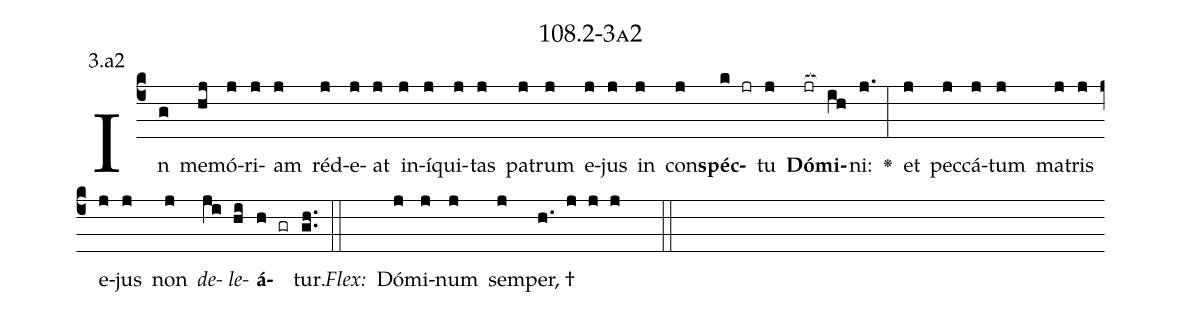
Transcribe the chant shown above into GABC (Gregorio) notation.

name: 108.2-3a2;
annotation: 3.a2;
%%
(c4)In(g) me(hj)mó(j)ri(j)am(j) réd(j)e(j)at(j) in(j)í(j)qui(j)tas(j) pa(j)trum(j) e(j)jus(j) in(j) con(j)<b>spéc</b>(k jr)tu(j) <b>Dó</b>(jr[ocb:1{])<b>mi</b>(ih[ocb:0}])ni:(j.) <v>\greheightstar</v>(:) et(j) pec(j)cá(j)tum(j) ma(j)tris(j) e(j)jus(j) non(j) <i>de</i>(ji)<i>le</i>(hi)<b>á</b>(h gr)tur.(gh..) (::)
<i>Flex:</i>()  Dó(j)mi(j)num(j) sem(j)per, †(h. j j j  ::)

%E(j) u(j) o(ji) u(hi) a(h) e.(gh..) (::)
